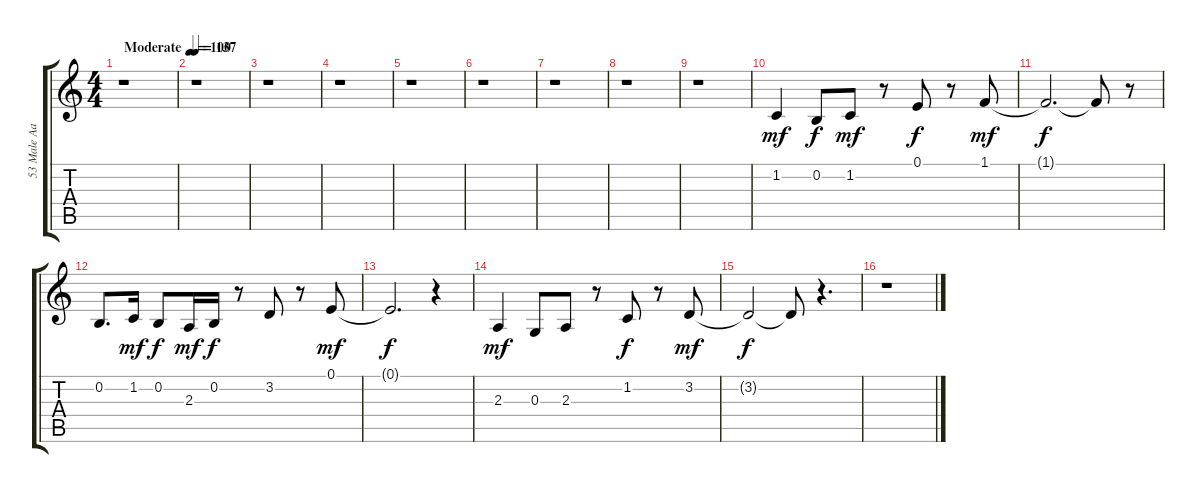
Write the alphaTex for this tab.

\track ("53 Male Aah" "53 Male Aa") {instrument choiraahs}
\staff {score tabs}
\tuning (E4 B3 G3 D3 A2 E2) {hide}
\ts (4 4)
\tempo (100 "Moderate")
\clef g2
\ks c
r.1{dy mf instrument choiraahs} |
\tempo 137
r.1 |
r.1 |
r.1 |
r.1 |
r.1 |
r.1 |
r.1 |
r.1 |
1.2.4 0.2.8{dy f} 1.2.8{dy mf} r.8 0.1.8{dy f} r.8 1.1.8{dy mf} |
1.1{t}.2{d dy f} 1.1{t}.8 r.8 |
0.2.8{d} 1.2.16{dy mf} 0.2.8{dy f} 2.3.16{dy mf} 0.2.16{dy f} r.8 3.2.8 r.8 0.1.8{dy mf} |
0.1{t}.2{d dy f} r.4 |
2.3.4{dy mf} 0.3.8 2.3.8 r.8 1.2.8{dy f} r.8 3.2.8{dy mf} |
3.2{t}.2{dy f} 3.2{t}.8 r.4{d} |
r.1
